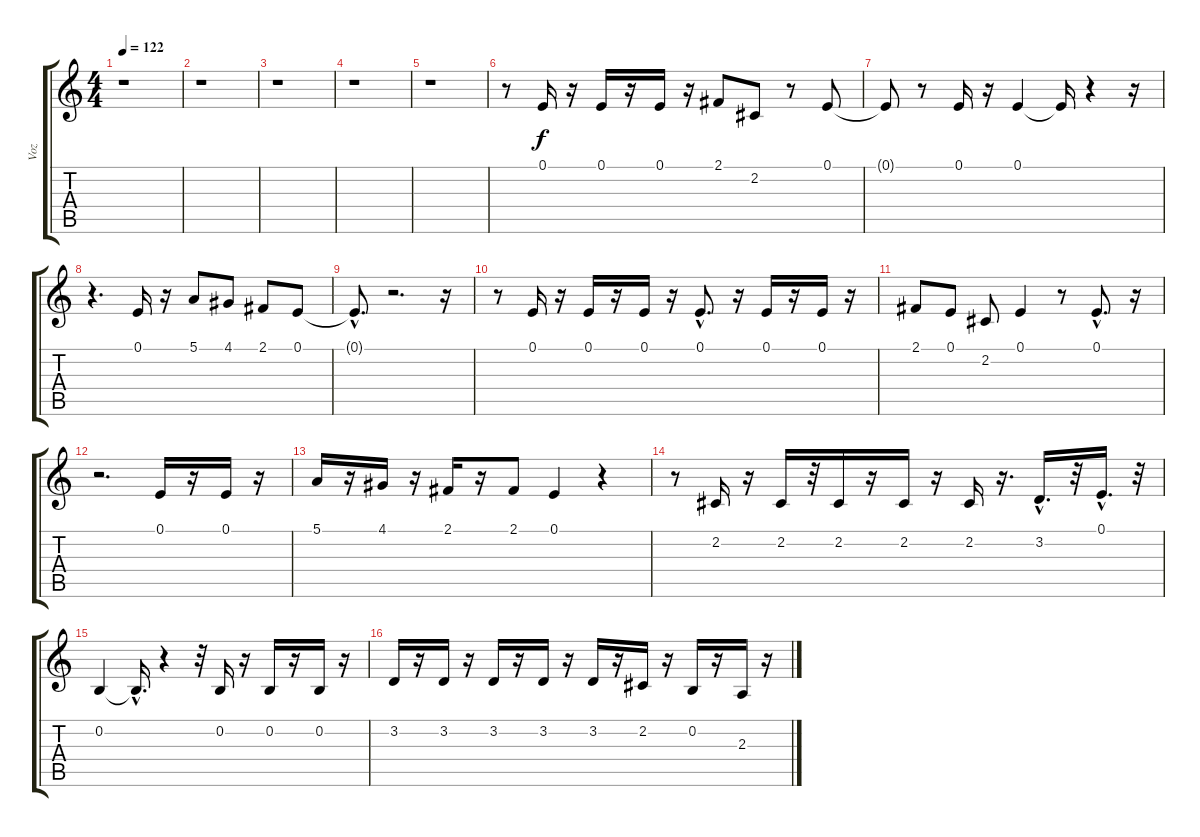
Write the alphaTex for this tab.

\track ("Voz" "Voz") {instrument flute}
\staff {score tabs}
\tuning (E4 B3 G3 D3 A2 E2) {hide}
\ts (4 4)
\tempo 122
\clef g2
\ks c
r.1{dy f instrument flute} |
r.1 |
r.1 |
r.1 |
r.1 |
r.8 0.1.16 r.16 0.1.16 r.16 0.1.16 r.16 2.1.8 2.2.8 r.8 0.1.8 |
0.1{t}.8 r.8 0.1.16 r.16 0.1.4 0.1{t}.16 r.4 r.16 |
r.4{d} 0.1.16 r.16 5.1.8 4.1.8 2.1.8 0.1.8 |
0.1{hac t}.8{d} r.2{d} r.16 |
r.8 0.1.16 r.16 0.1.16 r.16 0.1.16 r.16 0.1{hac}.8{d} r.16 0.1.16 r.16 0.1.16 r.16 |
2.1.8 0.1.8 2.2.8 0.1.4 r.8 0.1{hac}.8{d} r.16 |
r.2{d} 0.1.16 r.16 0.1.16 r.16 |
5.1.16 r.16 4.1.16 r.16 2.1.16 r.16 2.1.8 0.1.4 r.4 |
r.8 2.2.16 r.16 2.2.16 r.32 2.2.16 r.16 2.2.16 r.16 2.2.16 r.16{d} 3.2{hac}.16{d} r.32 0.1{hac}.16{d} r.32 |
0.2.4 0.2{hac t}.16{d} r.4 r.32 0.2.16 r.16 0.2.16 r.16 0.2.16 r.16 |
3.2.16 r.16 3.2.16 r.16 3.2.16 r.16 3.2.16 r.16 3.2.16 r.16 2.2.16 r.16 0.2.16 r.16 2.3.16 r.16
